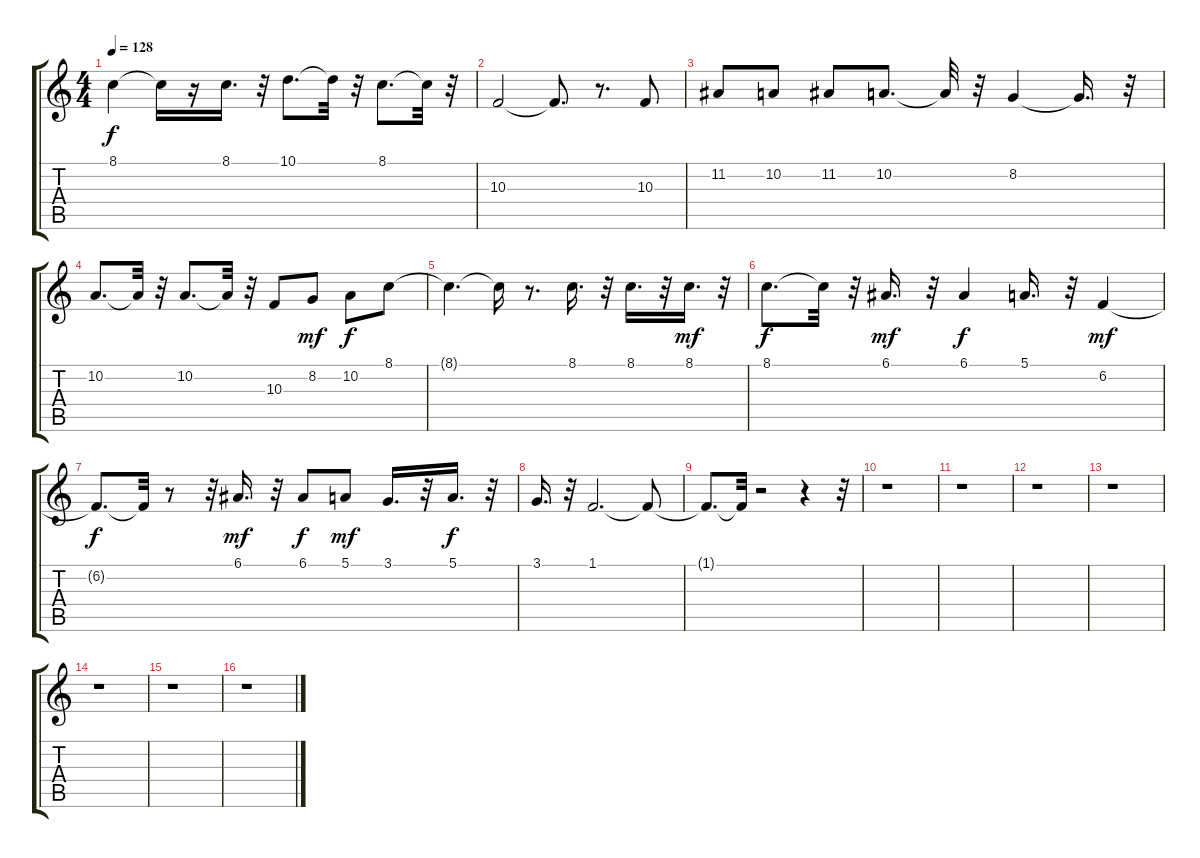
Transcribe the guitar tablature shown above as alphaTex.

\track "" {instrument panflute}
\staff {score tabs}
\tuning (E4 B3 G3 D3 A2 E2) {hide}
\ts (4 4)
\tempo 128
\clef g2
\ks c
8.1{t}.4{dy f} 8.1{t}.16 r.16 8.1.16{d} r.32 10.1.8{d} 10.1{t}.32 r.32 8.1.8{d} 8.1{t}.32 r.32 |
10.3.2 10.3{t}.8{d} r.8{d} 10.3.8 |
11.2.8 10.2.8 11.2.8 10.2.8{d} 10.2{t}.32 r.32 8.2.4 8.2{t}.16{d} r.32 |
10.2.8{d} 10.2{t}.32 r.32 10.2.8{d} 10.2{t}.32 r.32 10.3.8 8.2.8{dy mf} 10.2.8{dy f} 8.1.8 |
8.1{t}.4{d} 8.1{t}.16 r.8{d} 8.1.16{d} r.32 8.1.16{d} r.32 8.1.16{d dy mf} r.32 |
8.1.8{d dy f} 8.1{t}.32 r.32 6.1.16{d dy mf} r.32 6.1.4{dy f} 5.1.16{d} r.32 6.2.4{dy mf} |
6.2{t}.8{d dy f} 6.2{t}.32 r.8 r.32 6.1.16{d dy mf} r.32 6.1.8{dy f} 5.1.8{dy mf} 3.1.16{d} r.32 5.1.16{d dy f} r.32 |
3.1.16{d} r.32 1.1.2{d} 1.1{t}.8 |
1.1{t}.8{d} 1.1{t}.32 r.2 r.4 r.32 |
r.1 |
r.1 |
r.1 |
r.1 |
r.1 |
r.1 |
r.1
